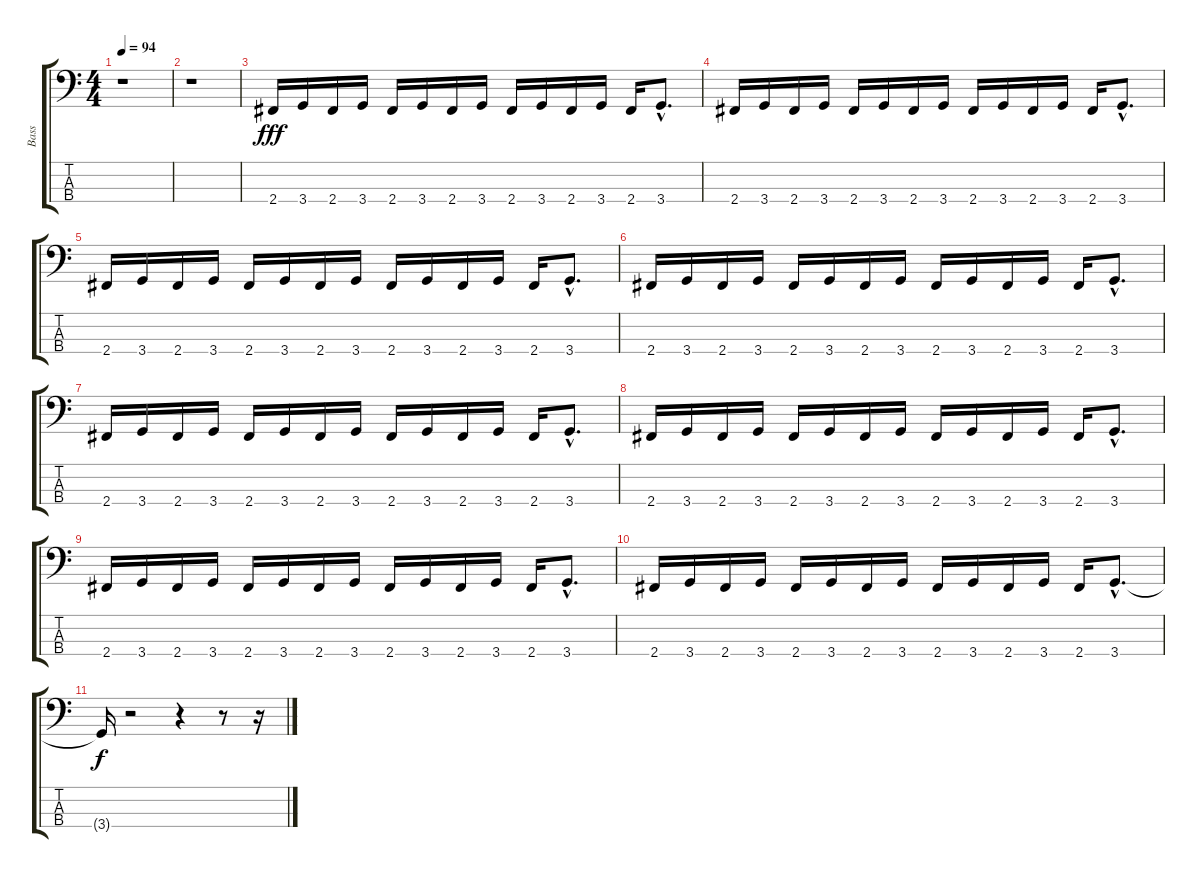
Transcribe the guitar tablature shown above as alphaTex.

\track ("Bass" "Bass") {instrument electricbassfinger}
\staff {score tabs}
\tuning (G2 D2 A1 E1) {hide}
\ts (4 4)
\tempo 94
\clef f4
\ks c
r.1{dy fff} |
r.1 |
2.4.16 3.4.16 2.4.16 3.4.16 2.4.16 3.4.16 2.4.16 3.4.16 2.4.16 3.4.16 2.4.16 3.4.16 2.4.16 3.4{hac}.8{d} |
2.4.16 3.4.16 2.4.16 3.4.16 2.4.16 3.4.16 2.4.16 3.4.16 2.4.16 3.4.16 2.4.16 3.4.16 2.4.16 3.4{hac}.8{d} |
2.4.16 3.4.16 2.4.16 3.4.16 2.4.16 3.4.16 2.4.16 3.4.16 2.4.16 3.4.16 2.4.16 3.4.16 2.4.16 3.4{hac}.8{d} |
2.4.16 3.4.16 2.4.16 3.4.16 2.4.16 3.4.16 2.4.16 3.4.16 2.4.16 3.4.16 2.4.16 3.4.16 2.4.16 3.4{hac}.8{d} |
2.4.16 3.4.16 2.4.16 3.4.16 2.4.16 3.4.16 2.4.16 3.4.16 2.4.16 3.4.16 2.4.16 3.4.16 2.4.16 3.4{hac}.8{d} |
2.4.16 3.4.16 2.4.16 3.4.16 2.4.16 3.4.16 2.4.16 3.4.16 2.4.16 3.4.16 2.4.16 3.4.16 2.4.16 3.4{hac}.8{d} |
2.4.16 3.4.16 2.4.16 3.4.16 2.4.16 3.4.16 2.4.16 3.4.16 2.4.16 3.4.16 2.4.16 3.4.16 2.4.16 3.4{hac}.8{d} |
2.4.16 3.4.16 2.4.16 3.4.16 2.4.16 3.4.16 2.4.16 3.4.16 2.4.16 3.4.16 2.4.16 3.4.16 2.4.16 3.4{hac}.8{d} |
3.4{t}.16{dy f} r.2 r.4 r.8 r.16
